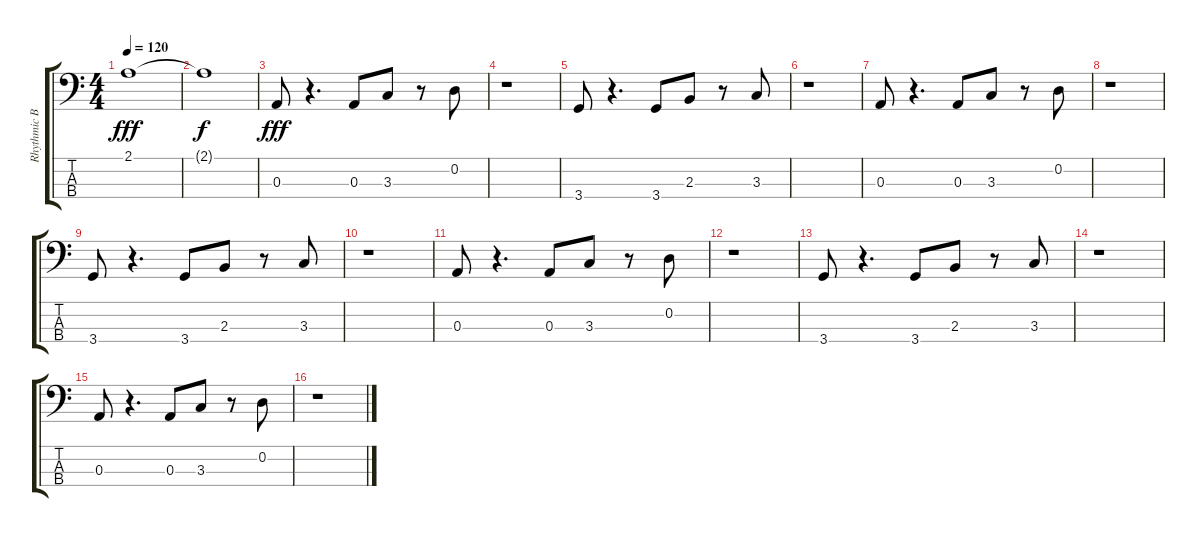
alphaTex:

\track ("Rhythmic Bass" "Rhythmic B") {instrument synthbass1}
\staff {score tabs}
\tuning (G2 D2 A1 E1) {hide}
\ts (4 4)
\tempo 120
\clef f4
\ks c
2.1.1{dy fff instrument synthbass1} |
2.1{t}.1{dy f} |
0.3.8{dy fff} r.4{d} 0.3.8 3.3.8 r.8 0.2.8 |
r.1 |
3.4.8 r.4{d} 3.4.8 2.3.8 r.8 3.3.8 |
r.1 |
0.3.8 r.4{d} 0.3.8 3.3.8 r.8 0.2.8 |
r.1 |
3.4.8 r.4{d} 3.4.8 2.3.8 r.8 3.3.8 |
r.1 |
0.3.8 r.4{d} 0.3.8 3.3.8 r.8 0.2.8 |
r.1 |
3.4.8 r.4{d} 3.4.8 2.3.8 r.8 3.3.8 |
r.1 |
0.3.8 r.4{d} 0.3.8 3.3.8 r.8 0.2.8 |
r.1
